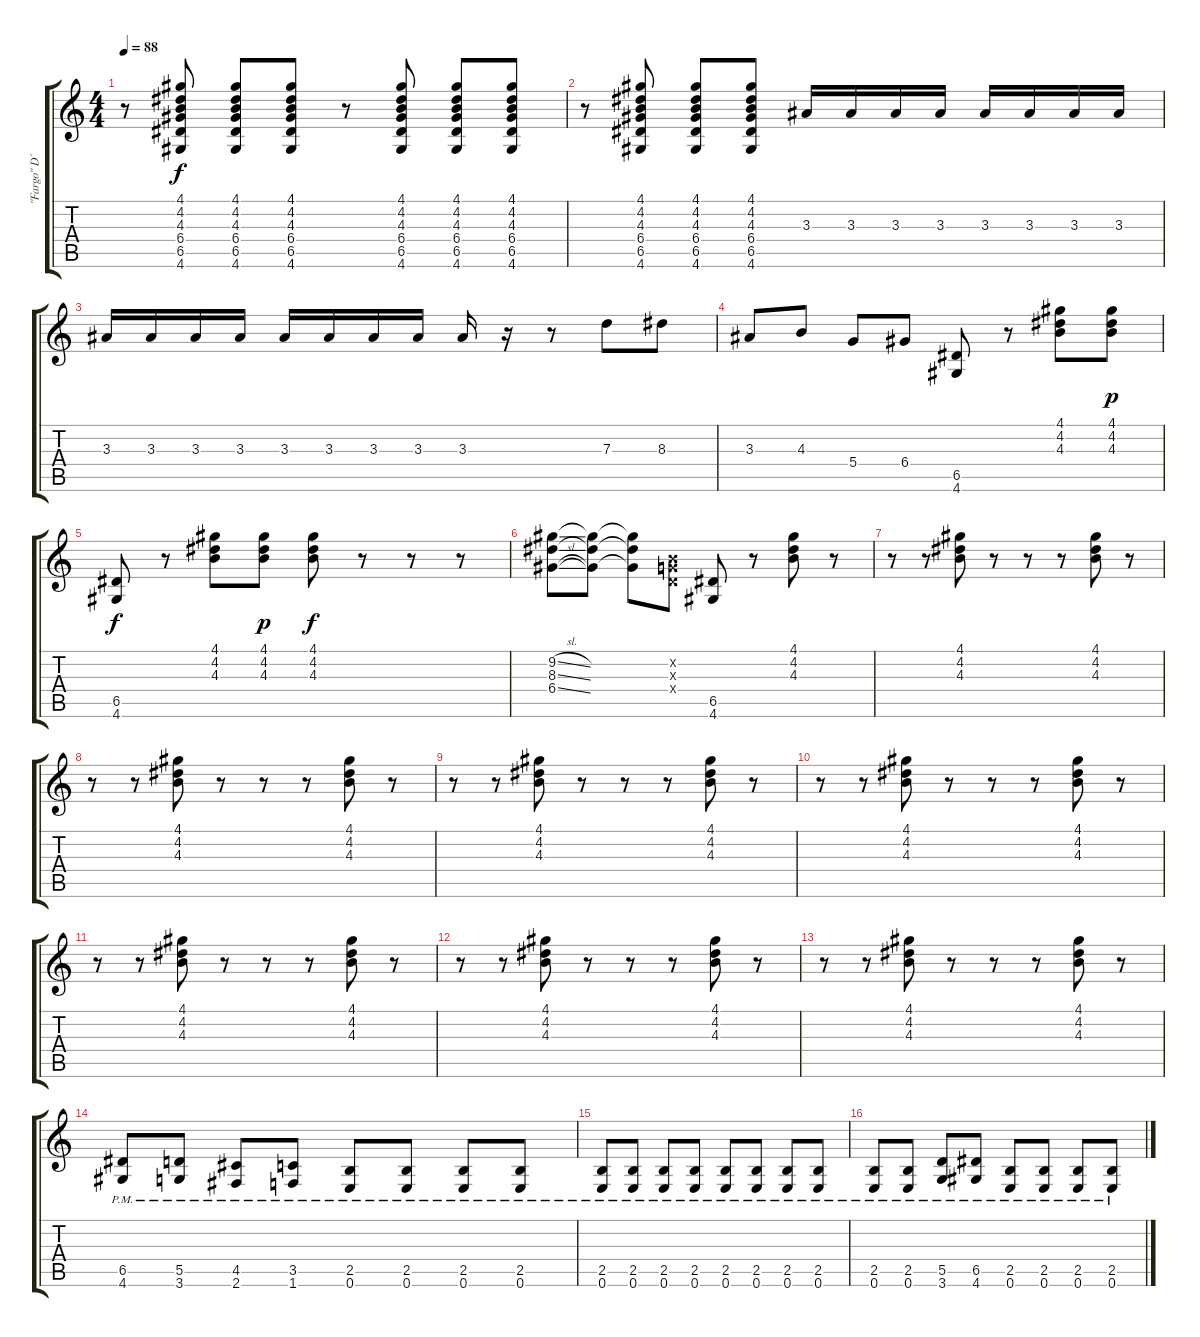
\track ("\"Fargo\" D´Aviero" "\"Fargo\" D´") {instrument overdrivenguitar}
\staff {score tabs}
\tuning (E4 B3 G3 D3 A2 E2) {hide}
\ts (4 4)
\tempo 88
\clef g2
\ks c
r.8{dy f} (4.1 4.2 4.3 6.4 6.5 4.6).8 (4.1 4.2 4.3 6.4 6.5 4.6).8 (4.1 4.2 4.3 6.4 6.5 4.6).8 r.8 (4.1 4.2 4.3 6.4 6.5 4.6).8 (4.1 4.2 4.3 6.4 6.5 4.6).8 (4.1 4.2 4.3 6.4 6.5 4.6).8 |
r.8 (4.1 4.2 4.3 6.4 6.5 4.6).8 (4.1 4.2 4.3 6.4 6.5 4.6).8 (4.1 4.2 4.3 6.4 6.5 4.6).8 3.3.16 3.3.16 3.3.16 3.3.16 3.3.16 3.3.16 3.3.16 3.3.16 |
3.3.16 3.3.16 3.3.16 3.3.16 3.3.16 3.3.16 3.3.16 3.3.16 3.3.16 r.16 r.8 7.3.8{volume 9 instrument overdrivenguitar} 8.3.8 |
3.3.8 4.3.8 5.4.8 6.4.8 (6.5 4.6).8 r.8 (4.1 4.2 4.3).8 (4.1 4.2 4.3).8{dy p} |
(6.5 4.6).8{dy f} r.8 (4.1 4.2 4.3).8 (4.1 4.2 4.3).8{dy p} (4.1 4.2 4.3).8{dy f} r.8 r.8 r.8 |
(9.2{sl} 8.3{sl} 6.4{sl}).8 (9.2{t} 8.3{t} 6.4{t}).8 (9.2{t} 8.3{t} 6.4{t}).8 (0.2{x} 0.3{x} 0.4{x}).8 (6.5 4.6).8 r.8 (4.1 4.2 4.3).8 r.8 |
r.8 r.8 (4.1 4.2 4.3).8 r.8 r.8 r.8 (4.1 4.2 4.3).8 r.8 |
r.8 r.8 (4.1 4.2 4.3).8 r.8 r.8 r.8 (4.1 4.2 4.3).8 r.8 |
r.8 r.8 (4.1 4.2 4.3).8 r.8 r.8 r.8 (4.1 4.2 4.3).8 r.8 |
r.8 r.8 (4.1 4.2 4.3).8 r.8 r.8 r.8 (4.1 4.2 4.3).8 r.8 |
r.8 r.8 (4.1 4.2 4.3).8 r.8 r.8 r.8 (4.1 4.2 4.3).8 r.8 |
r.8 r.8 (4.1 4.2 4.3).8 r.8 r.8 r.8 (4.1 4.2 4.3).8 r.8 |
r.8 r.8 (4.1 4.2 4.3).8 r.8 r.8 r.8 (4.1 4.2 4.3).8 r.8 |
(6.5{pm} 4.6{pm}).8 (5.5{pm} 3.6{pm}).8 (4.5{pm} 2.6{pm}).8 (3.5{pm} 1.6{pm}).8 (2.5{pm} 0.6{pm}).8 (2.5{pm} 0.6{pm}).8 (2.5{pm} 0.6{pm}).8 (2.5{pm} 0.6{pm}).8 |
(2.5{pm} 0.6{pm}).8 (2.5{pm} 0.6{pm}).8 (2.5{pm} 0.6{pm}).8 (2.5{pm} 0.6{pm}).8 (2.5{pm} 0.6{pm}).8 (2.5{pm} 0.6{pm}).8 (2.5{pm} 0.6{pm}).8 (2.5{pm} 0.6{pm}).8 |
(2.5{pm} 0.6{pm}).8 (2.5{pm} 0.6{pm}).8 (5.5{pm} 3.6{pm}).8 (6.5{pm} 4.6{pm}).8 (2.5{pm} 0.6{pm}).8 (2.5{pm} 0.6{pm}).8 (2.5{pm} 0.6{pm}).8 (2.5{pm} 0.6{pm}).8
